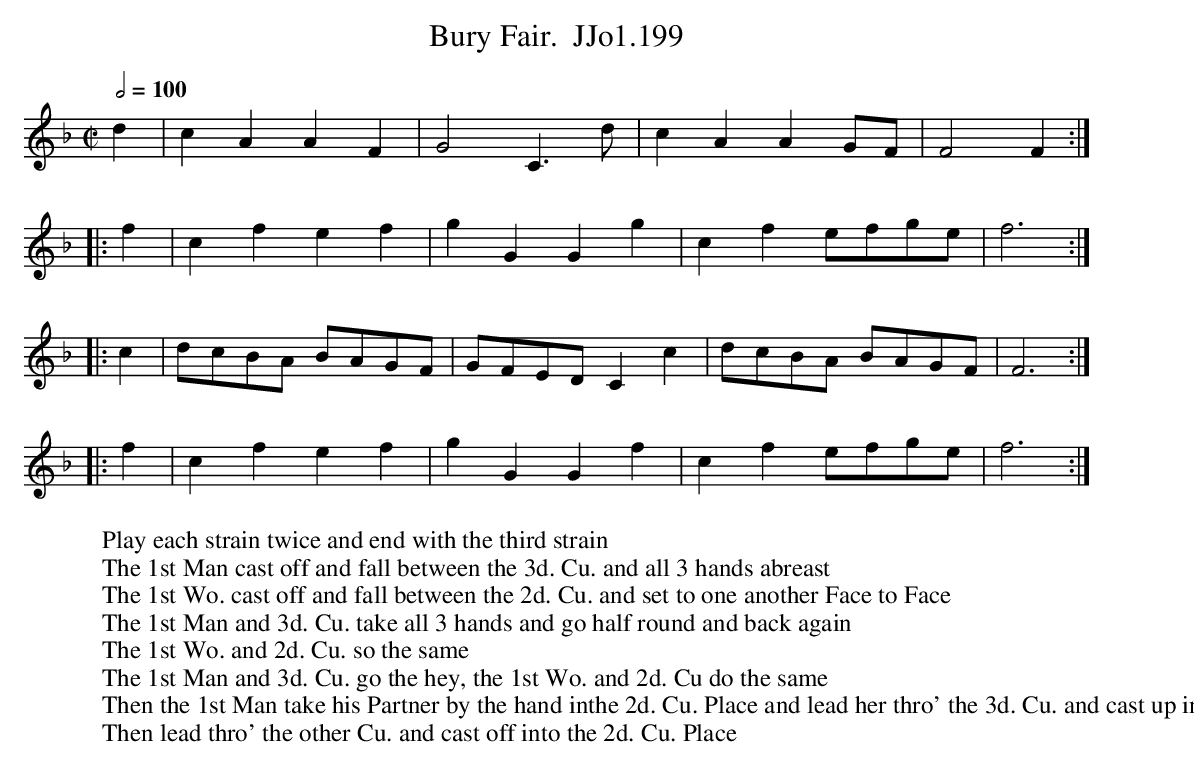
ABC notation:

X:1
T:Bury Fair.  JJo1.199
M:C|
L:1/4
Q:1/2=100
K:F
d | cAAF | G2C>d | cAAG/F/ | F2F :|
|:f | cfef | gGGg | cfe/f/g/e/| f3 :|
|: c |d/c/B/A/ B/A/G/F/ | G/F/E/D/ Cc | d/c/B/A/ B/A/G/F/ | F3 :|
|: f | cfef | gGGf | cfe/f/g/e/ | f3 :|
W:Play each strain twice and end with the third strain
W:The 1st Man cast off and fall between the 3d. Cu. and all 3 hands abreast
W:The 1st Wo. cast off and fall between the 2d. Cu. and set to one another Face to Face
W:The 1st Man and 3d. Cu. take all 3 hands and go half round and back again
W:The 1st Wo. and 2d. Cu. so the same
W:The 1st Man and 3d. Cu. go the hey, the 1st Wo. and 2d. Cu do the same
W:Then the 1st Man take his Partner by the hand inthe 2d. Cu. Place and lead her thro' the 3d. Cu. and cast up into the 2d. Cu. Place
W:Then lead thro' the other Cu. and cast off into the 2d. Cu. Place
